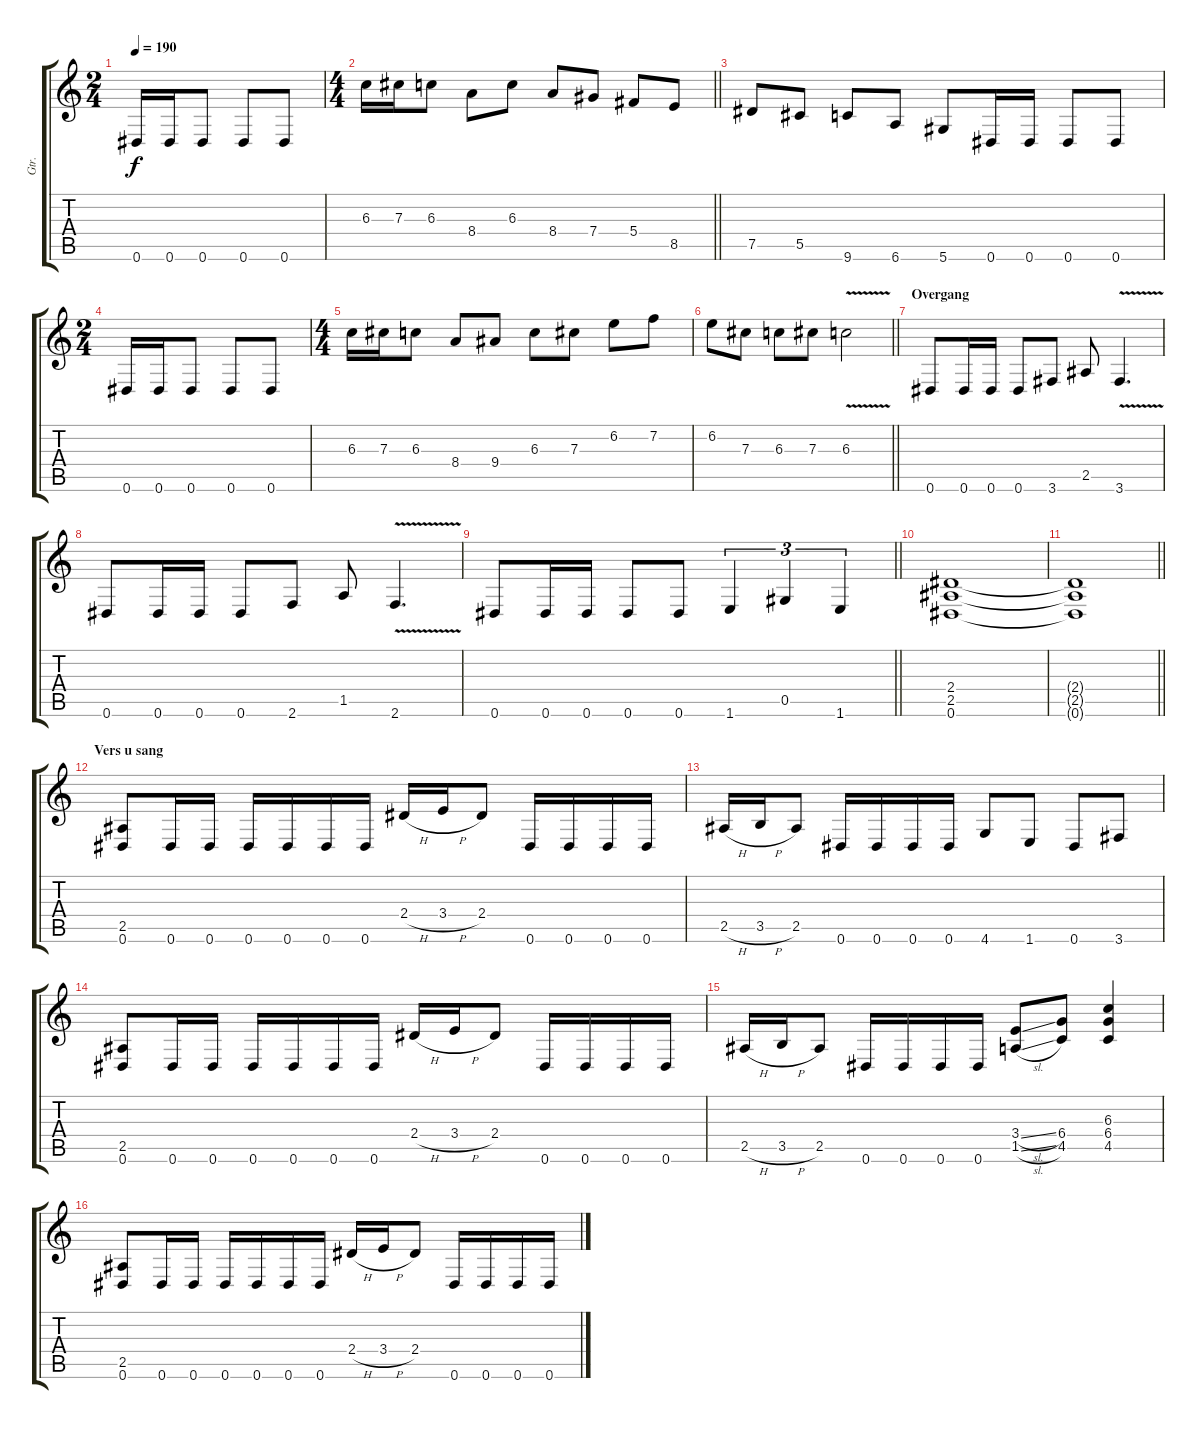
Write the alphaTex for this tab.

\track ("Gtr." "Gtr.") {instrument distortionguitar}
\staff {score tabs}
\tuning (Eb4 Bb3 Gb3 Db3 Ab2 Eb2) {hide}
\ts (2 4)
\tempo 190
\clef g2
\ks c
0.6.16{dy f} 0.6.16 0.6.8 0.6.8 0.6.8 |
\ts (4 4)
\barLineRight lightlight
6.3.16 7.3.16 6.3.8 8.4.8 6.3.8 8.4.8 7.4.8 5.4.8 8.5.8 |
7.5.8 5.5.8 9.6.8 6.6.8 5.6.8 0.6.16 0.6.16 0.6.8 0.6.8 |
\ts (2 4)
0.6.16 0.6.16 0.6.8 0.6.8 0.6.8 |
\ts (4 4)
6.3.16 7.3.16 6.3.8 8.4.8 9.4.8 6.3.8 7.3.8 6.2.8 7.2.8 |
\barLineRight lightlight
6.2.8 7.3.8 6.3.8 7.3.8 6.3{v}.2 |
\section ("" "Overgang")
0.6.8 0.6.16 0.6.16 0.6.8 3.6.8 2.5.8 3.6{v}.4{d} |
0.6.8 0.6.16 0.6.16 0.6.8 2.6.8 1.5.8 2.6{v}.4{d} |
\barLineRight lightlight
0.6.8 0.6.16 0.6.16 0.6.8 0.6.8 1.6.4{tu (3 2)} 0.5.4{tu (3 2)} 1.6.4{tu (3 2)} |
(2.4 2.5 0.6).1 |
\barLineRight lightlight
(2.4{t} 2.5{t} 0.6{t}).1 |
\section ("" "Vers u sang")
(2.5 0.6).8 0.6.16 0.6.16 0.6.16 0.6.16 0.6.16 0.6.16 2.4{h}.16 3.4{h}.16 2.4.8 0.6.16 0.6.16 0.6.16 0.6.16 |
2.5{h}.16 3.5{h}.16 2.5.8 0.6.16 0.6.16 0.6.16 0.6.16 4.6.8 1.6.8 0.6.8 3.6.8 |
(2.5 0.6).8 0.6.16 0.6.16 0.6.16 0.6.16 0.6.16 0.6.16 2.4{h}.16 3.4{h}.16 2.4.8 0.6.16 0.6.16 0.6.16 0.6.16 |
2.5{h}.16 3.5{h}.16 2.5.8 0.6.16 0.6.16 0.6.16 0.6.16 (3.4{sl} 1.5{sl}).8 (6.4 4.5).8 (6.3 6.4 4.5).4 |
(2.5 0.6).8 0.6.16 0.6.16 0.6.16 0.6.16 0.6.16 0.6.16 2.4{h}.16 3.4{h}.16 2.4.8 0.6.16 0.6.16 0.6.16 0.6.16
